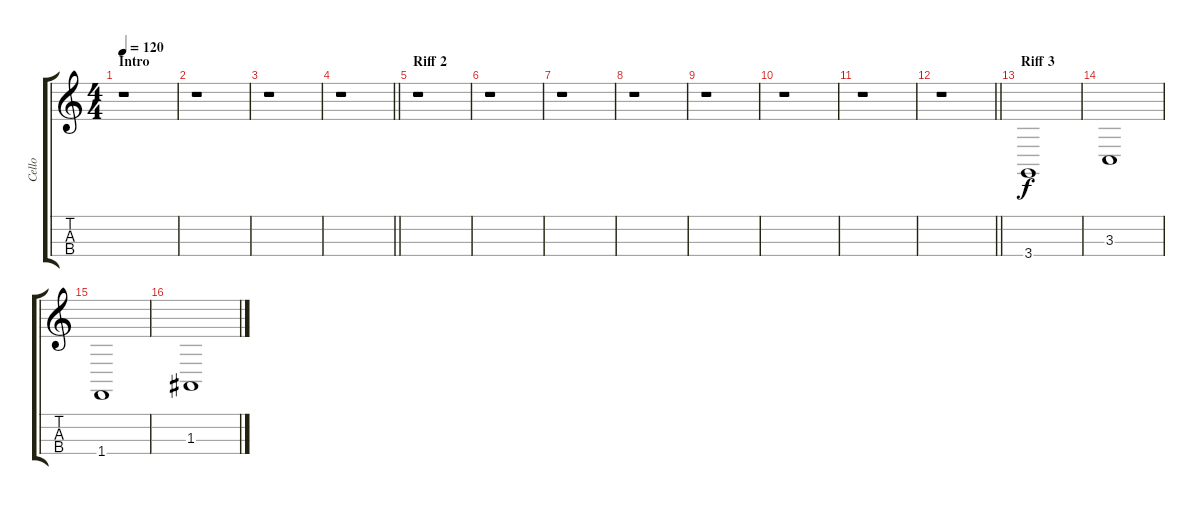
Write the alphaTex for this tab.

\track ("Cello" "Cello") {instrument cello}
\staff {score tabs}
\tuning (G3 D3 A2 E2) {hide}
\ts (4 4)
\section ("" "Intro")
\tempo 120
\clef g2
\ks c
r.1{dy f instrument cello} |
r.1 |
r.1 |
\barLineRight lightlight
r.1 |
\section ("" "Riff 2")
r.1 |
r.1 |
r.1 |
r.1 |
r.1 |
r.1 |
r.1 |
\barLineRight lightlight
r.1 |
\section ("" "Riff 3")
3.4.1 |
3.3.1 |
1.4.1 |
1.3.1
